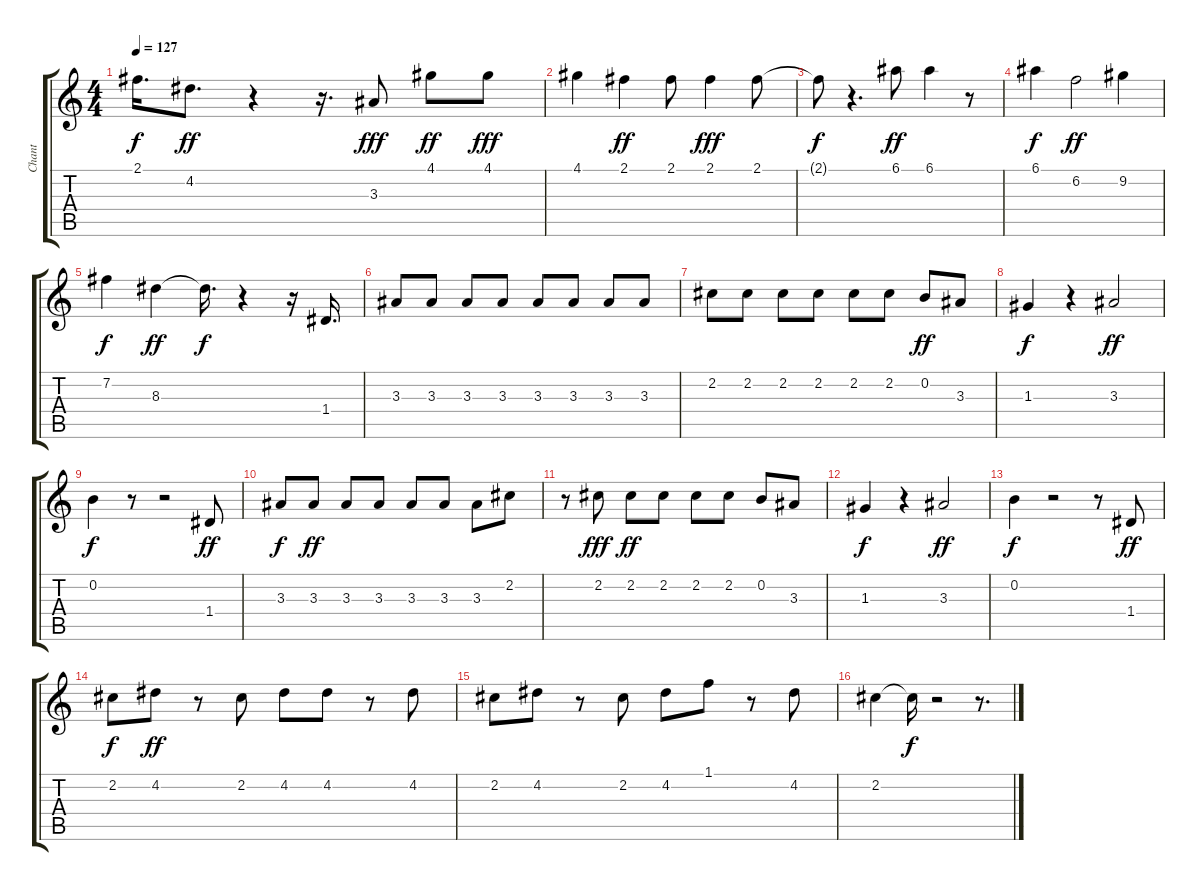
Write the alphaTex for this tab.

\track ("Chant" "Chant") {instrument electricguitarjazz}
\staff {score tabs}
\tuning (E4 B3 G3 D3 A2 E2) {hide}
\ts (4 4)
\tempo 127
\clef g2
\ks c
2.1{t}.16{d dy f} 4.2.8{d dy ff} r.4 r.16{d} 3.3.8{dy fff} 4.1.8{dy ff} 4.1.8{dy fff} |
4.1.4 2.1.4{dy ff} 2.1.8 2.1.4{dy fff} 2.1.8 |
2.1{t}.8{dy f} r.4{d} 6.1.8{dy ff} 6.1.4 r.8 |
6.1.4{dy f} 6.2.2{dy ff} 9.2.4 |
7.2.4{dy f} 8.3.4{dy ff} 8.3{t}.16{d dy f} r.4 r.16 1.4.16{d} |
3.3.8 3.3.8 3.3.8 3.3.8 3.3.8 3.3.8 3.3.8 3.3.8 |
2.2.8 2.2.8 2.2.8 2.2.8 2.2.8 2.2.8 0.2.8{dy ff} 3.3.8 |
1.3.4{dy f} r.4 3.3.2{dy ff} |
0.2.4{dy f} r.8 r.2 1.4.8{dy ff} |
3.3.8{dy f} 3.3.8{dy ff} 3.3.8 3.3.8 3.3.8 3.3.8 3.3.8 2.2.8 |
r.8 2.2.8{dy fff} 2.2.8{dy ff} 2.2.8 2.2.8 2.2.8 0.2.8 3.3.8 |
1.3.4{dy f} r.4 3.3.2{dy ff} |
0.2.4{dy f} r.2 r.8 1.4.8{dy ff} |
2.2.8{dy f} 4.2.8{dy ff} r.8 2.2.8 4.2.8 4.2.8 r.8 4.2.8 |
2.2.8 4.2.8 r.8 2.2.8 4.2.8 1.1.8 r.8 4.2.8 |
2.2.4 2.2{t}.16{dy f} r.2 r.8{d}
